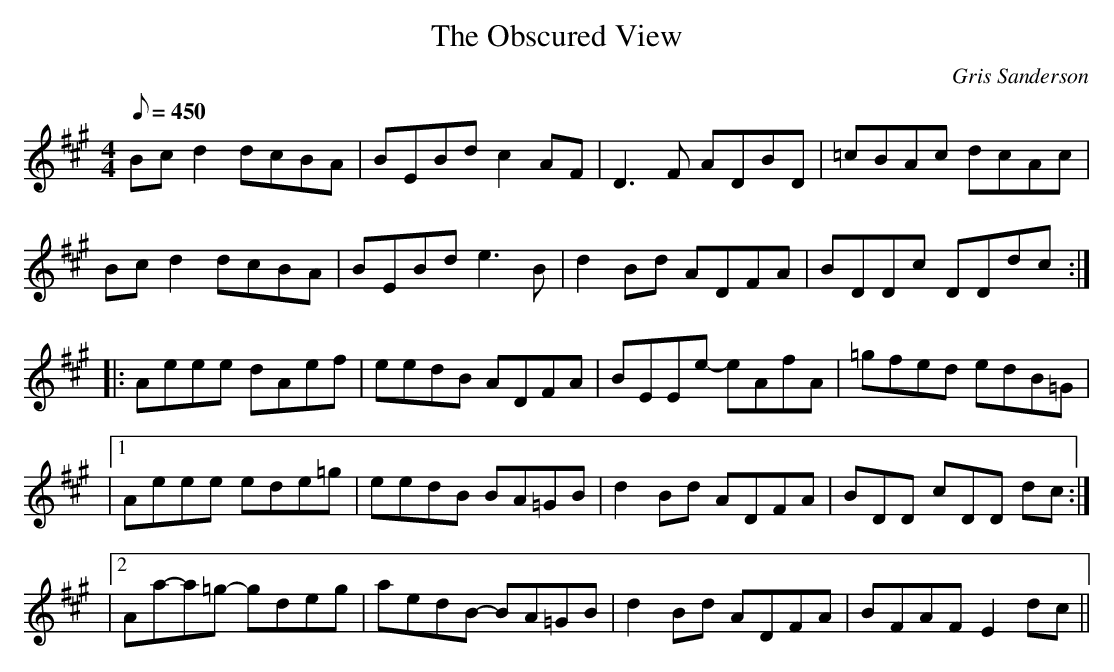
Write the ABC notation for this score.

X:1
T:The Obscured View
M:4/4
L:1/8
C:Gris Sanderson
Q:450
K:Emix
Bcd2dcBA|BEBdc2AF|D3F ADBD|=cBAc dcAc|
Bcd2dcBA|BEBde3B|d2Bd ADFA|BDDc DDdc:|
|:Aeee dAef|eedB ADFA|BEEe- eAfA|=gfed edB=G|
|1Aeee ede=g|eedB BA=GB|d2Bd ADFA|BDD cDD dc:|
|2Aa-a=g- gdeg|aedB- BA=GB|d2Bd ADFA|BFAFE2dc||
